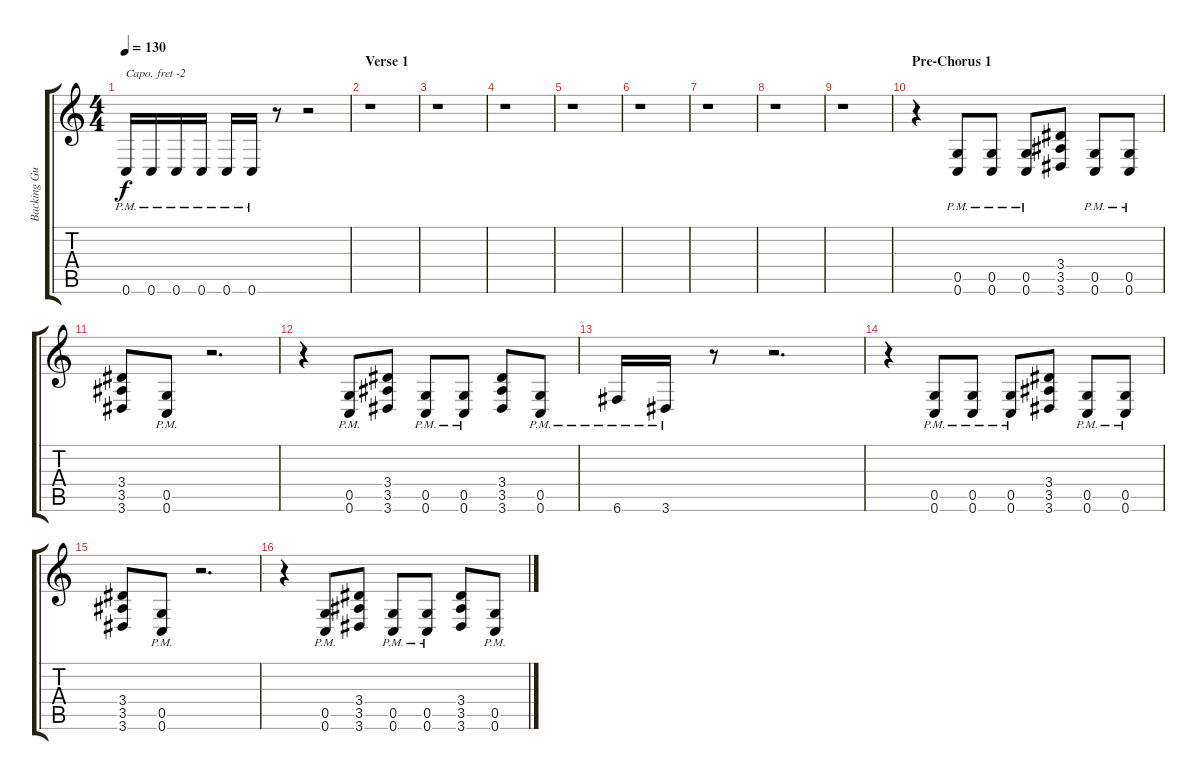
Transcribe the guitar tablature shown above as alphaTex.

\track ("Backing Guitar 1" "Backing Gu") {instrument distortionguitar}
\staff {score tabs}
\capo -2
\tuning (E4 B3 G3 D3 A2 D2) {hide}
\ts (4 4)
\tempo 130
\clef g2
\ks c
0.6{pm}.16{dy f} 0.6{pm}.16 0.6{pm}.16 0.6{pm}.16 0.6{pm}.16 0.6{pm}.16 r.8 r.2 |
\section ("" "Verse 1")
r.1 |
r.1 |
r.1 |
r.1 |
r.1 |
r.1 |
r.1 |
r.1 |
\section ("" "Pre-Chorus 1")
r.4 (0.5{pm} 0.6{pm}).8 (0.5{pm} 0.6{pm}).8 (0.5{pm} 0.6{pm}).8 (3.4 3.5 3.6).8 (0.5{pm} 0.6{pm}).8 (0.5{pm} 0.6{pm}).8 |
(3.4 3.5 3.6).8 (0.5{pm} 0.6{pm}).8 r.2{d} |
r.4 (0.5{pm} 0.6{pm}).8 (3.4 3.5 3.6).8 (0.5{pm} 0.6{pm}).8 (0.5{pm} 0.6{pm}).8 (3.4 3.5 3.6).8 (0.5{pm} 0.6{pm}).8 |
6.6{pm}.16 3.6{pm}.16 r.8 r.2{d} |
r.4 (0.5{pm} 0.6{pm}).8 (0.5{pm} 0.6{pm}).8 (0.5{pm} 0.6{pm}).8 (3.4 3.5 3.6).8 (0.5{pm} 0.6{pm}).8 (0.5{pm} 0.6{pm}).8 |
(3.4 3.5 3.6).8 (0.5{pm} 0.6{pm}).8 r.2{d} |
r.4 (0.5{pm} 0.6{pm}).8 (3.4 3.5 3.6).8 (0.5{pm} 0.6{pm}).8 (0.5{pm} 0.6{pm}).8 (3.4 3.5 3.6).8 (0.5{pm} 0.6{pm}).8
